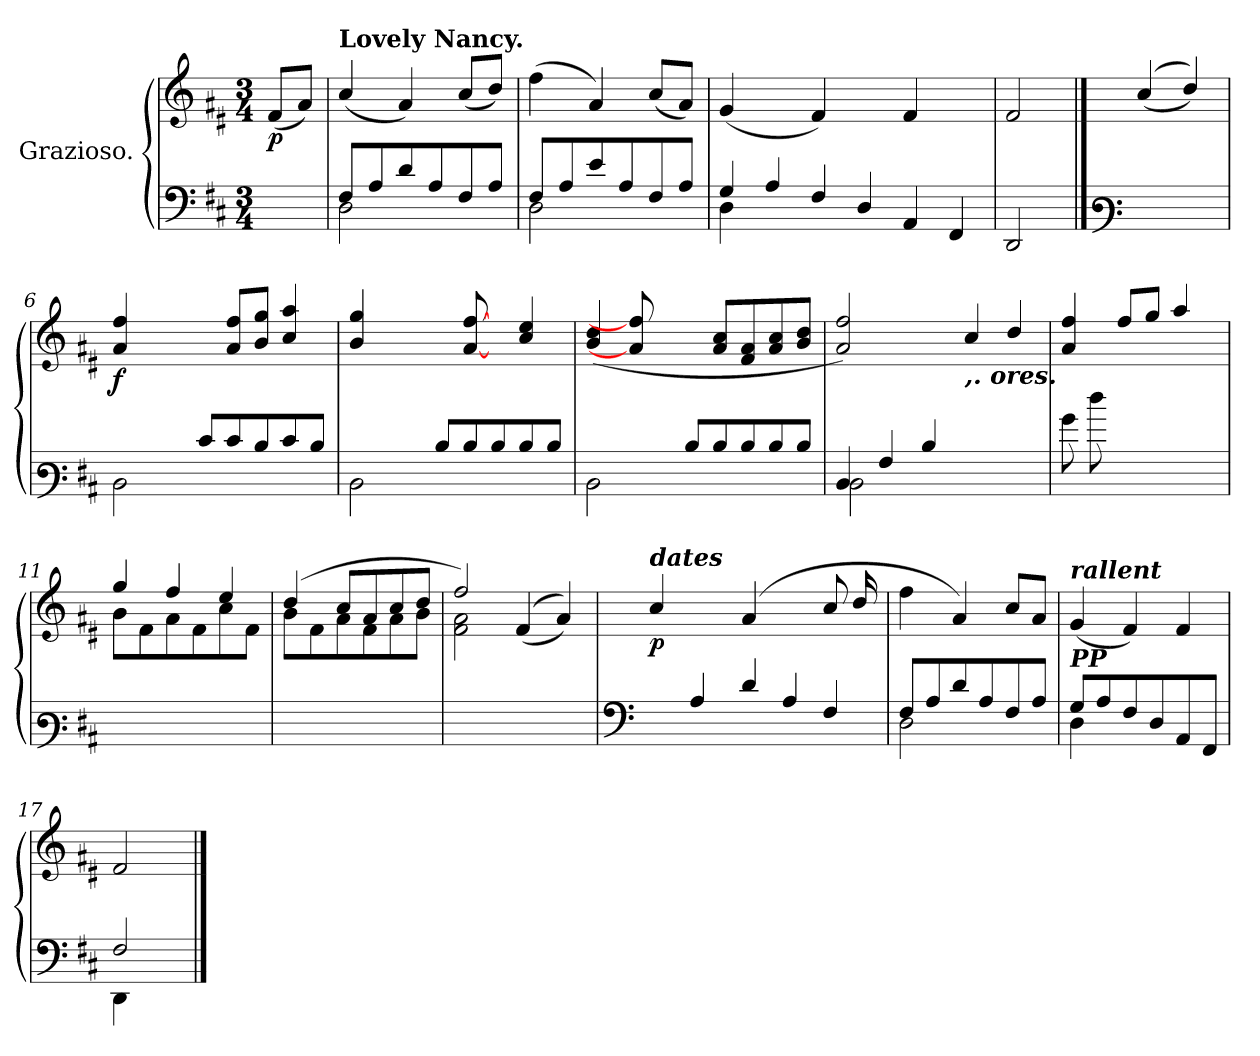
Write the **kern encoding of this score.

**kern	**kern	**dynam
*part1	*part1	*part1
*staff2	*staff1	*staff1/2
*I"Grazioso.	*	*
*clefF4	*clefG3	*
*k[f#c#]	*k[f#c#]	*
*M3/4	*M3/4	*
=	=	=
!	!	!LO:DY:b
4ryy	(<8d/L	p
.	8f#/J)	.
=1	=1	=1
*^	*	*
!	!	!LO:TX:a:B:t=Lovely Nancy.	!
8F#/L	2D\	(<4a/	.
8A/	.	.	.
8d/	.	4f#/)	.
8A/	.	.	.
8F#/	4ryy	(<8a/L	.
8A/J	.	8b/J)	.
=2	=2	=2	=2
8F#/L	2D\	(>4dd\	.
8A/	.	.	.
8e/	.	4f#/)	.
8A/	.	.	.
8F#/	4ryy	(<8a/L	.
8A/J	.	8f#/J)	.
=3	=3	=3	=3
4G/	4D\	(<4e/	.
4A/	1ryy	4ryy	.
4F#/	.	4d/)	.
4D/	.	4ryy	.
4AA/	.	4d/	.
4FF#/	4ryy	4ryy	.
*v	*v	*	*
=4	=4	=4
2DD/	2d/	.
!!LO:LB:g=z
==5	==5	==5
*clefF3	*	*
2ryy	(<(>4a/	.
.	4b/))	.
=6	=6	=6
!	!	!LO:DY:b
2D\	4f#/ 4dd/	f
.	4.ryy	.
8e/L	.	.
8e/	8f#/ 8dd/L	.
8d/	8g/ 8ee/J	.
8e/	4a/ 4ff#/	.
8d/J	.	.
=7	=7	=7
2D\	4g/ 4ee/	.
.	4.ryy	.
8d/L	.	.
8d/	[8f#/ [8dd/	.
8d/	8ryy	.
8d/	4a/ 4cc#/	.
8d/J	.	.
=8	=8	=8
2D\	(<4g/ 4b/	.
.	8f#/] 8dd/]	.
.	4ryy	.
8d/L	.	.
8d/	8f#/ 8a/L	.
8d/	8d/ 8f#/	.
8d/	8f#/ 8a/	.
8d/J	8g/ 8b/J	.
=9	=9	=9
*^	*	*
4D/	2D\	2f#/ 2dd/)	.
4A/	.	.	.
4d/	2ryy	4ryy	.
!	!	!LO:TX:b:Bi:t=,. ores.	!
2ryy	.	4a/	.
.	4ryy	4b/	.
*v	*v	*	*
!!LO:LB:g=z
=10	=10	=10
*	*^	*
8b\L	4f#/ 4dd/	4ryy	.
8ff#\	.	.	.
2ryy	8dd/L	8f#\	.
.	8ee/J	8g\	.
.	4ff#/	8a\	.
.	.	8d\J	.
=11	=11	=11	=11
2.ryy	4ee/	8g\L	.
.	.	8d\	.
.	4dd/	8f#\	.
.	.	8d\	.
.	4cc#/	8a\	.
.	.	8d\J	.
=12	=12	=12	=12
2.ryy	(>4b/	8g\L	.
.	.	8d\	.
.	8a/L	8f#\	.
.	8f#/	8d\	.
.	8a/	8f#\	.
.	8b/J	8g\J	.
=13	=13	=13	=13
1ryy	2dd/)	2d\ 2f#\	.
.	(<(>4d/	2ryy	.
.	4f#/))	.	.
!!LO:LB:g=z	!!
=14	=14	=14	=14
*clefF4	*	*	*
!	!LO:TX:a:Bi:t=dates	!	!
!	!	!	!LO:DY:b
4ryy	2ryy	(>4a/	p
4A/	.	16ryy	.
.	.	2...ryy	.
4d/	(4f#/	.	.
4A/	4ryy	.	.
4F#/	8a/L	.	.
.	16b/L	.	.
.	16ryy	.	.
*	*v	*v	*
=15	=15	=15
*^	*	*
8F#/L	2D\	4dd\	.
8A/	.	.	.
8d/	.	4f#/)	.
8A/	.	.	.
8F#/	4ryy	8a/L	.
8A/J	.	8f#/J	.
=16	=16	=16	=16
!	!	!LO:TX:a:Bi:t=rallent	!
!	!	!LO:TX:b:Bi:t=PP	!
8G/L	4D\	(<4e/	.
8A/	.	.	.
8F#/	2ryy	4d/)	.
8D/	.	.	.
8AA/	.	4d/	.
8FF#/J	.	.	.
=17	=17	=17	=17
2F#/	4DD\	2d/	.
.	4ryy	.	.
*v	*v	*	*
==	==	==
*-	*-	*-
